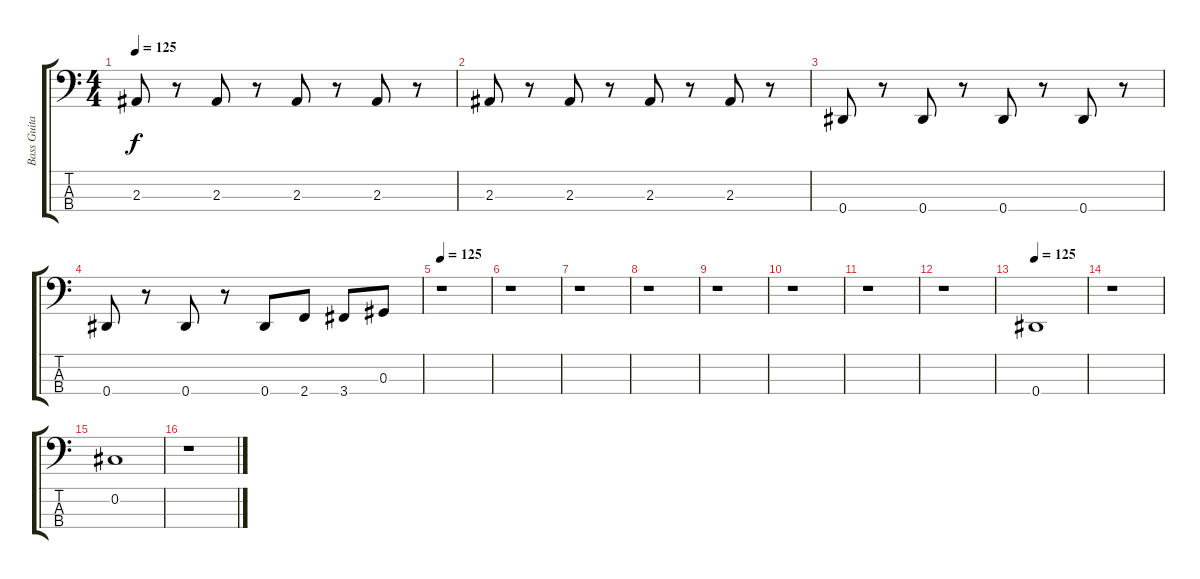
\track ("Bass Guitar" "Bass Guita") {instrument electricbassfinger}
\staff {score tabs}
\tuning (Gb2 Db2 Ab1 Eb1) {hide}
\ts (4 4)
\tempo 125
\clef f4
\ks c
2.3.8{dy f} r.8 2.3.8 r.8 2.3.8 r.8 2.3.8 r.8 |
2.3.8 r.8 2.3.8 r.8 2.3.8 r.8 2.3.8 r.8 |
0.4.8 r.8 0.4.8 r.8 0.4.8 r.8 0.4.8 r.8 |
0.4.8 r.8 0.4.8 r.8 0.4.8 2.4.8 3.4.8 0.3.8 |
\tempo 125
r.1 |
r.1 |
r.1 |
r.1 |
r.1 |
r.1 |
r.1 |
r.1 |
\tempo 125
0.4.1 |
r.1 |
0.2.1 |
r.1
